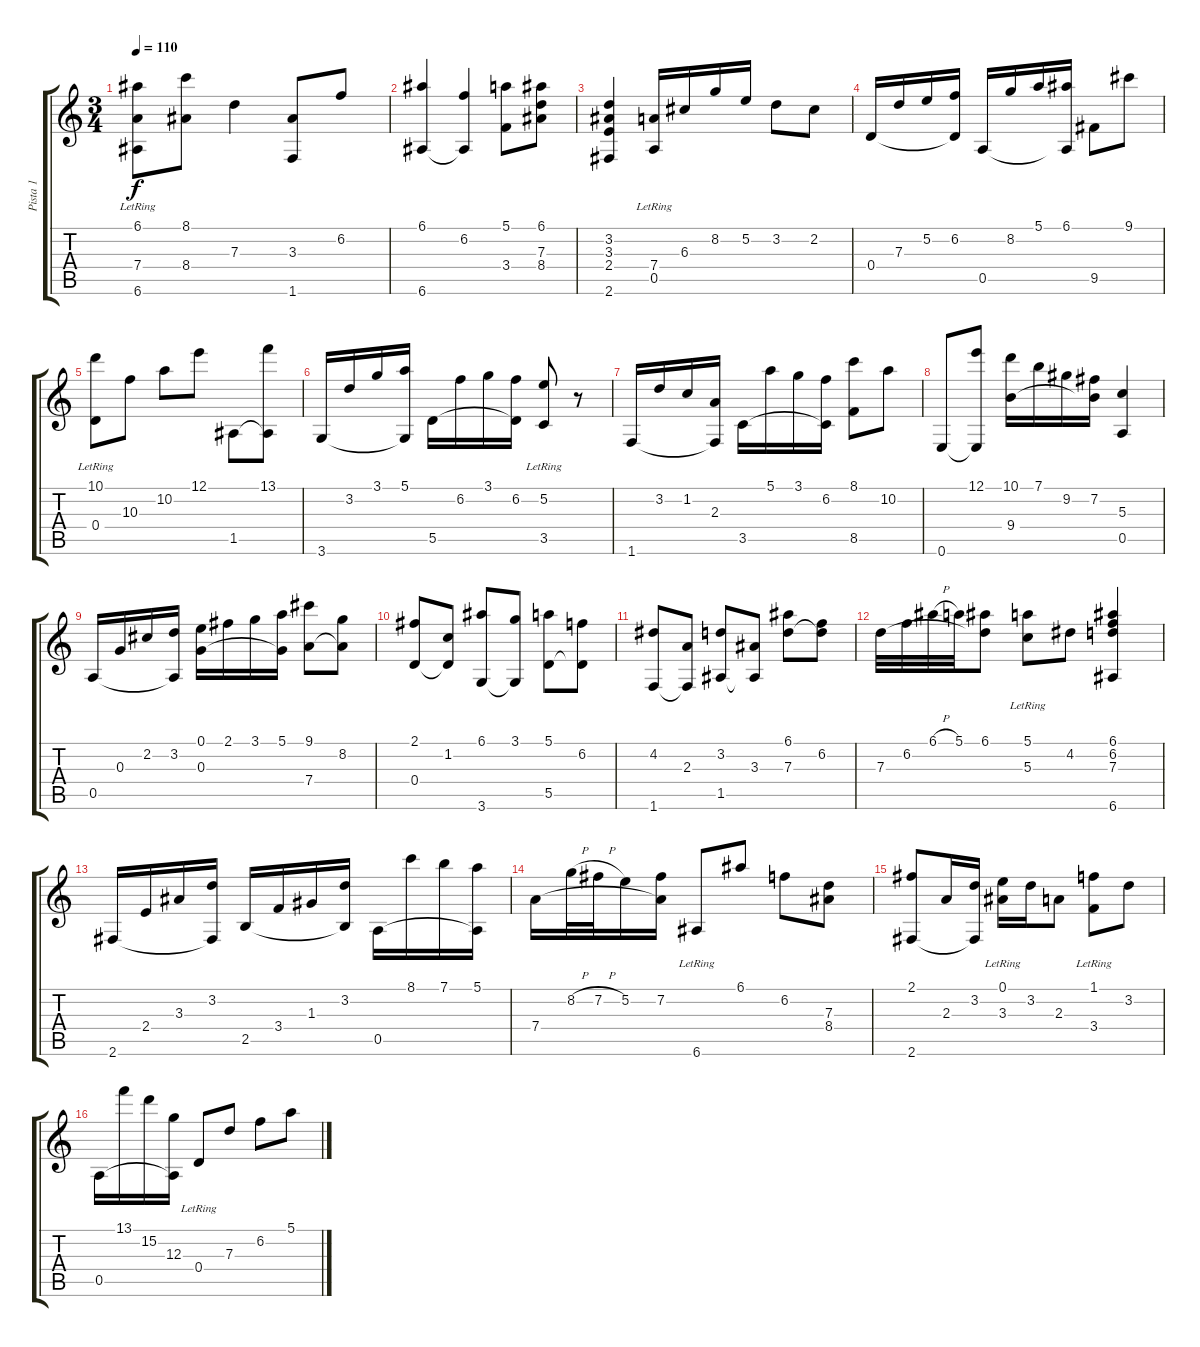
\track ("Pista 1" "Pista 1") {instrument acousticguitarnylon}
\staff {score tabs}
\tuning (E4 B3 G3 D3 A2 E2) {hide}
\ts (3 4)
\tempo 110
\clef g2
\ks c
(6.1 7.4 6.6{lr}).8{dy f} (8.1 8.4).8 7.3.4 (3.3 1.6).8 6.2.8 |
(6.1 6.6).4 (6.2 6.6{t}).4 (5.1 3.4).8 (6.1 7.3 8.4).8 |
(3.2 3.3 2.4 2.6).4 (7.4 0.5{lr}).16 6.3.16 8.2.16 5.2.16 3.2.8 2.2.8 |
0.4.16 7.3.16 5.2.16 (6.2 0.4{t}).16 0.5.16 8.2.16 5.1.16 (6.1 0.5{t}).16 9.5.8 9.1.8 |
(10.1 0.4{lr}).8 10.3.8 10.2.8 12.1.8 1.5.8 (13.1 1.5{t}).8 |
3.6.16 3.2.16 3.1.16 (5.1 3.6{t}).16 5.5.16 6.2.16 3.1.16 (6.2 5.5{t}).16 (5.2 3.5{lr}).8 r.8 |
1.6.16 3.2.16 1.2.16 (2.3 1.6{t}).16 3.5.16 5.1.16 3.1.16 (6.2 3.5{t}).16 (8.1 8.5).8 10.2.8 |
0.6.8 (12.1 0.6{t}).8 (10.1 9.4).16 7.1.16 9.2.16 (7.2 9.4{t}).16 (5.3 0.5).4 |
0.5.16 0.3.16 2.2.16 (3.2 0.5{t}).16 (0.1 0.3).16 2.1.16 3.1.16 (5.1 0.3{t}).16 (9.1 7.4).8 (8.2 7.4{t}).8 |
(2.1 0.4).8 (1.2 0.4{t}).8 (6.1 3.6).8 (3.1 3.6{t}).8 (5.1 5.5).8 (6.2 5.5{t}).8 |
(4.2 1.6).8 (2.3 1.6{t}).8 (3.2 1.5).8 (3.3 1.5{t}).8 (6.1 7.3).8 (6.2 7.3{t}).8 |
7.3.32 6.2.32 6.1{h}.32 5.1.32 (6.1 7.3{t}).8 (5.1 5.3{lr}).8 4.2.8 (6.1 6.2 7.3 6.6).4 |
2.6.16 2.4.16 3.3.16 (3.2 2.6{t}).16 2.5.16 3.4.16 1.3.16 (3.2 2.5{t}).16 0.5.16 8.1.16 7.1.16 (5.1 0.5{t}).16 |
7.4.16 8.2{h}.32 7.2{h}.32 5.2.16 (7.2 7.4{t}).16 6.6{lr}.8 6.1.8 6.2.8 (7.3 8.4).8 |
(2.1 2.6).8 2.3.16 (3.2 2.6{t}).16 (0.1 3.3{lr}).16 3.2.16 2.3.8 (1.1 3.4{lr}).8 3.2.8 |
0.5.16 13.1.16 15.2.16 (12.3 0.5{t}).16 0.4{lr}.8 7.3.8 6.2.8 5.1.8
